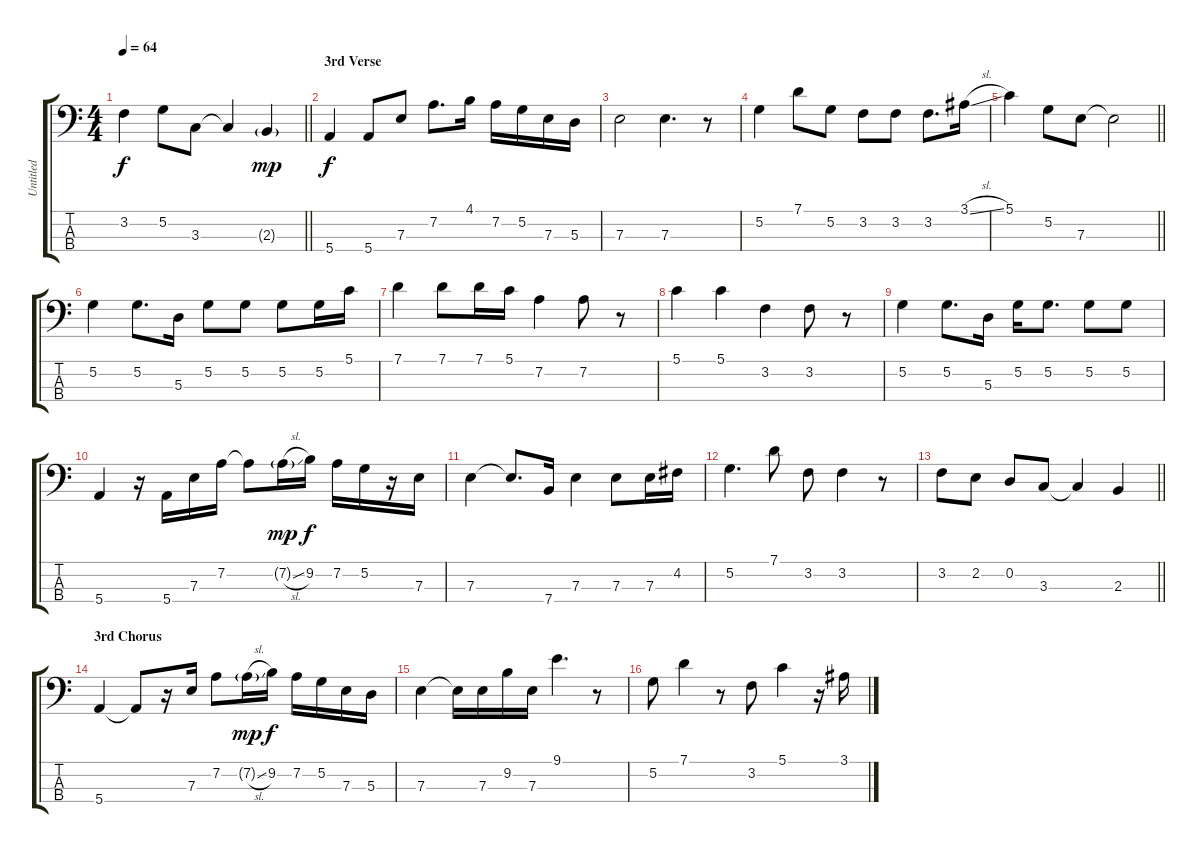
\track ("Untitled" "Untitled") {instrument electricbasspick}
\staff {score tabs}
\tuning (G2 D2 A1 E1) {hide}
\ts (4 4)
\tempo 64
\clef f4
\barLineRight lightlight
\ks c
3.2.4{dy f} 5.2.8 3.3.8 3.3{t}.4 2.3{g}.4{dy mp} |
\section ("" "3rd Verse")
5.4.4{dy f} 5.4.8 7.3.8 7.2.8{d} 4.1.16 7.2.16 5.2.16 7.3.16 5.3.16 |
7.3.2 7.3.4{d} r.8 |
5.2.4 7.1.8 5.2.8 3.2.8 3.2.8 3.2.8{d} 3.1{sl}.16 |
\barLineRight lightlight
5.1.4 5.2.8 7.3.8 7.3{t}.2 |
5.2.4 5.2.8{d} 5.3.16 5.2.8 5.2.8 5.2.8 5.2.16 5.1.16 |
7.1.4 7.1.8 7.1.16 5.1.16 7.2.4 7.2.8 r.8 |
5.1.4 5.1.4 3.2.4 3.2.8 r.8 |
5.2.4 5.2.8{d} 5.3.16 5.2.16 5.2.8{d} 5.2.8 5.2.8 |
5.4.4 r.16 5.4.16 7.3.16 7.2.16 7.2{t}.8 7.2{sl g}.16{dy mp} 9.2.16{dy f} 7.2.16 5.2.16 r.16 7.3.16 |
7.3.4 7.3{t}.8{d} 7.4.16 7.3.4 7.3.8 7.3.16 4.2.16 |
5.2.4{d} 7.1.8 3.2.8 3.2.4 r.8 |
\barLineRight lightlight
3.2.8 2.2.8 0.2.8 3.3.8 3.3{t}.4 2.3.4 |
\section ("" "3rd Chorus")
5.4.4 5.4{t}.8 r.16 7.3.16 7.2.8 7.2{sl g}.16{dy mp} 9.2.16{dy f} 7.2.16 5.2.16 7.3.16 5.3.16 |
7.3.4 7.3{t}.16 7.3.16 9.2.16 7.3.16 9.1.4{d} r.8 |
5.2.8 7.1.4 r.8 3.2.8 5.1.4 r.16 3.1{sl}.16
